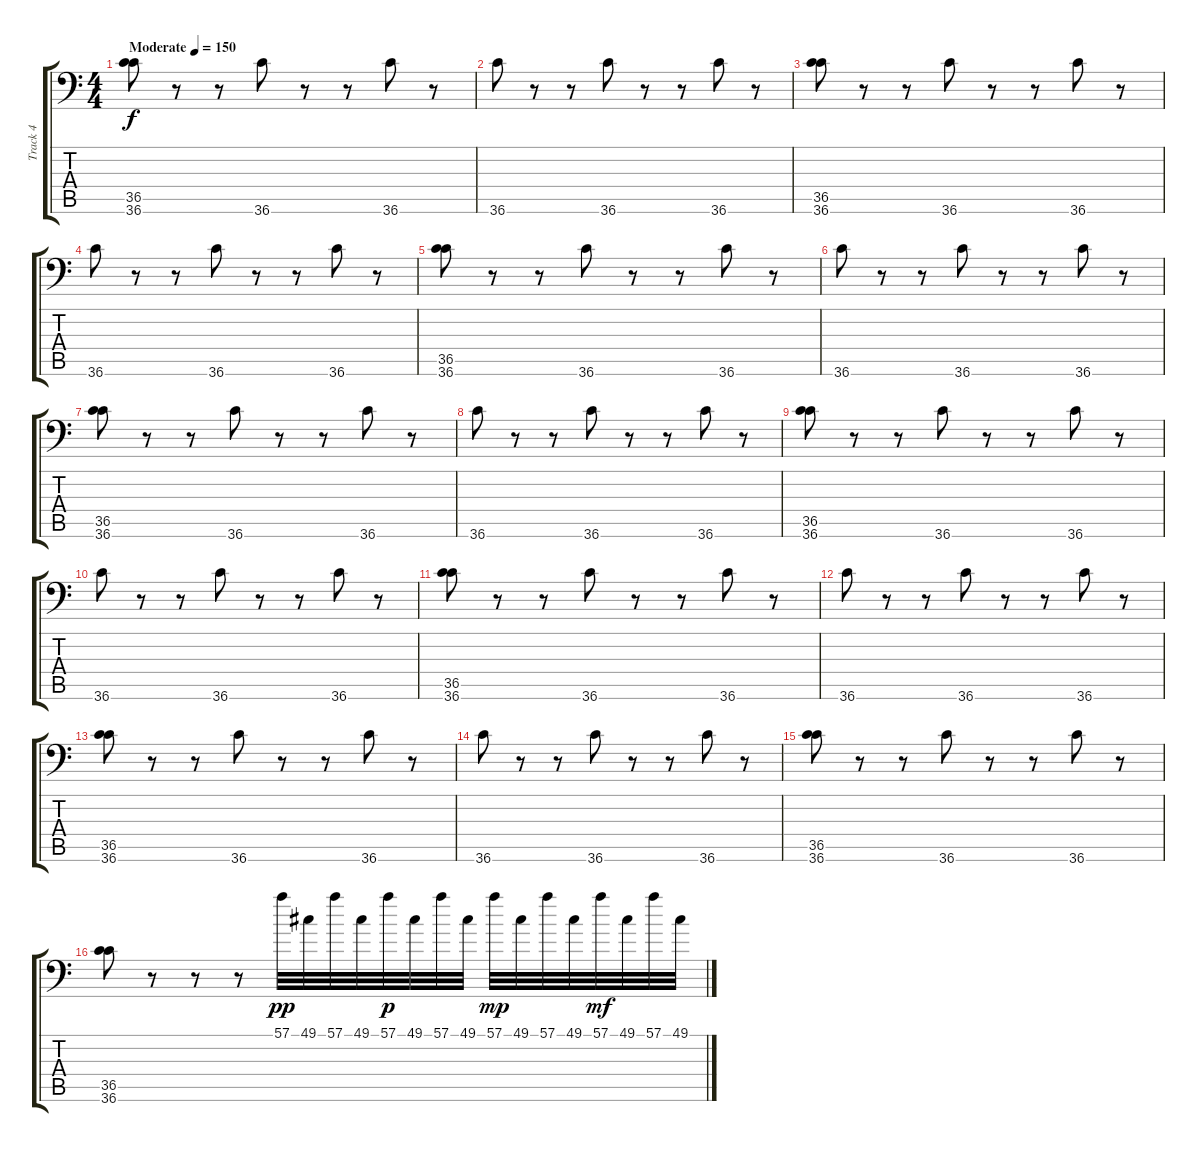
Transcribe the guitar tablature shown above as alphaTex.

\track ("Track 4" "Track 4") {instrument acousticgrandpiano}
\staff {score tabs}
\tuning (C-1 C-1 C-1 C-1 C-1 C-1) {hide}
\ts (4 4)
\tempo (150 "Moderate")
\clef f4
\ks c
(36.5 36.6).8{dy f instrument acousticgrandpiano} r.8 r.8 36.6.8 r.8 r.8 36.6.8 r.8 |
36.6.8 r.8 r.8 36.6.8 r.8 r.8 36.6.8 r.8 |
(36.5 36.6).8 r.8 r.8 36.6.8 r.8 r.8 36.6.8 r.8 |
36.6.8 r.8 r.8 36.6.8 r.8 r.8 36.6.8 r.8 |
(36.5 36.6).8 r.8 r.8 36.6.8 r.8 r.8 36.6.8 r.8 |
36.6.8 r.8 r.8 36.6.8 r.8 r.8 36.6.8 r.8 |
(36.5 36.6).8 r.8 r.8 36.6.8 r.8 r.8 36.6.8 r.8 |
36.6.8 r.8 r.8 36.6.8 r.8 r.8 36.6.8 r.8 |
(36.5 36.6).8 r.8 r.8 36.6.8 r.8 r.8 36.6.8 r.8 |
36.6.8 r.8 r.8 36.6.8 r.8 r.8 36.6.8 r.8 |
(36.5 36.6).8 r.8 r.8 36.6.8 r.8 r.8 36.6.8 r.8 |
36.6.8 r.8 r.8 36.6.8 r.8 r.8 36.6.8 r.8 |
(36.5 36.6).8 r.8 r.8 36.6.8 r.8 r.8 36.6.8 r.8 |
36.6.8 r.8 r.8 36.6.8 r.8 r.8 36.6.8 r.8 |
(36.5 36.6).8 r.8 r.8 36.6.8 r.8 r.8 36.6.8 r.8 |
(36.5 36.6).8 r.8 r.8 r.8 57.1.32{dy pp} 49.1.32 57.1.32 49.1.32 57.1.32{dy p} 49.1.32 57.1.32 49.1.32 57.1.32{dy mp} 49.1.32 57.1.32 49.1.32 57.1.32{dy mf} 49.1.32 57.1.32 49.1.32
